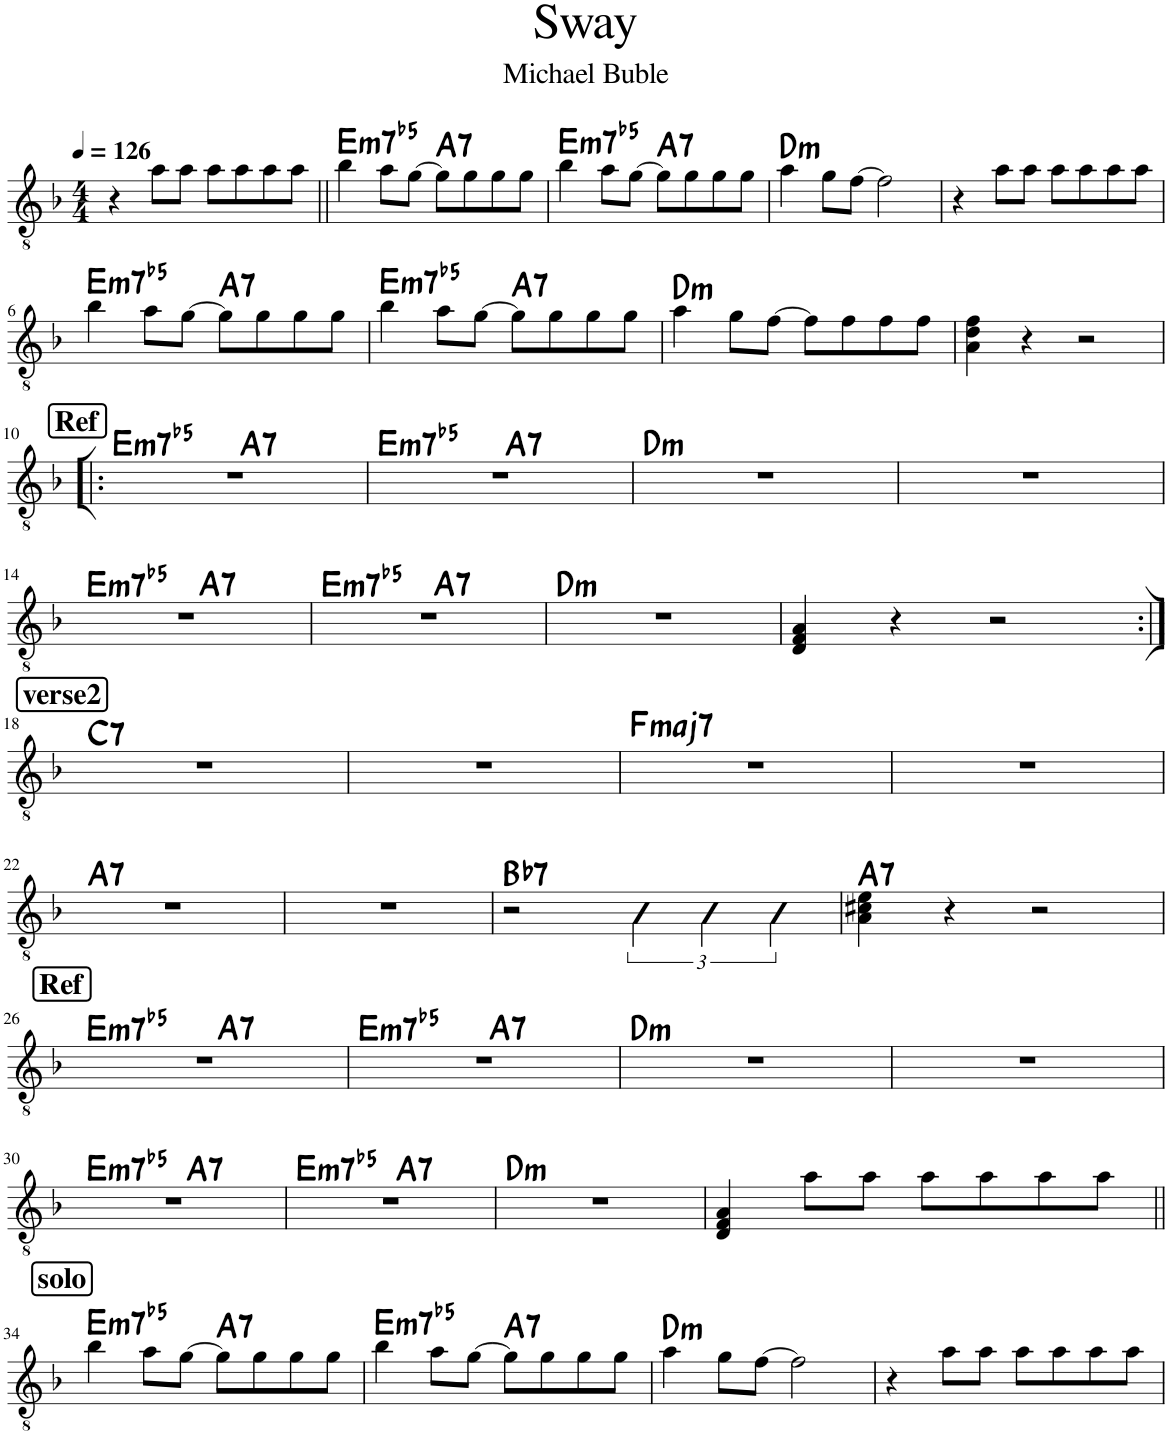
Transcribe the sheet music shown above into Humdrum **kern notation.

**kern	**harte
*part1	*part1
*staff1	*
*I"Classical Guitar	*
*I'Guit.	*
*clefGv2	*
*k[b-]	*
*M4/4	*
*MM126	*
=1	=1
4r	.
8a\L	.
8a\J	.
8a\L	.
8a\	.
8a\	.
8a\J	.
=2||	=2||
!	!LO:H:kt=m7b5
4b-\	E:hdim7
8a\L	.
[8g\J	.
!	!LO:H:kt=7
8g\L]	A:7
8g\	.
8g\	.
8g\J	.
=3	=3
!	!LO:H:kt=m7b5
4b-\	E:hdim7
8a\L	.
[8g\J	.
!	!LO:H:kt=7
8g\L]	A:7
8g\	.
8g\	.
8g\J	.
=4	=4
!	!LO:H:kt=m
4a\	D:min
8g\L	.
[8f\J	.
2f\]	.
=5	=5
4r	.
8a\L	.
8a\J	.
8a\L	.
8a\	.
8a\	.
8a\J	.
!!LO:LB:g=z
=6	=6
!	!LO:H:kt=m7b5
4b-\	E:hdim7
8a\L	.
[8g\J	.
!	!LO:H:kt=7
8g\L]	A:7
8g\	.
8g\	.
8g\J	.
=7	=7
!	!LO:H:kt=m7b5
4b-\	E:hdim7
8a\L	.
[8g\J	.
!	!LO:H:kt=7
8g\L]	A:7
8g\	.
8g\	.
8g\J	.
=8	=8
!	!LO:H:kt=m
4a\	D:min
8g\L	.
[8f\J	.
8f\L]	.
8f\	.
8f\	.
8f\J	.
=9	=9
4A\ 4d\ 4f\	.
4r	.
2r	.
!!LO:LB:g=z
!!LO:REH:place=s1:a:B:rj:fs=14:t=Ref
=10!|:	=10!|:
!	!LO:H:kt=m7b5
*^	*
1r	2ryy	E:hdim7
!	!	!LO:H:kt=7
.	2ryy	A:7
=11	=11	=11
!	!	!LO:H:kt=m7b5
1r	2ryy	E:hdim7
!	!	!LO:H:kt=7
.	2ryy	A:7
=12	=12	=12
!	!	!LO:H:kt=m
*v	*v	*
1r	D:min
=13	=13
1r	.
!!LO:LB:g=z
=14	=14
!	!LO:H:kt=m7b5
*^	*
1r	2ryy	E:hdim7
!	!	!LO:H:kt=7
.	2ryy	A:7
=15	=15	=15
!	!	!LO:H:kt=m7b5
1r	2ryy	E:hdim7
!	!	!LO:H:kt=7
.	2ryy	A:7
=16	=16	=16
!	!	!LO:H:kt=m
*v	*v	*
1r	D:min
=17	=17
4D/ 4F/ 4A/	.
4r	.
2r	.
!!LO:LB:g=z
!!LO:REH:place=s1:a:B:rj:fs=14:t=verse2
=18:|!	=18:|!
!	!LO:H:kt=7
1r	C:7
=19	=19
1r	.
=20	=20
!	!LO:H:kt=maj7
1r	F:maj7
=21	=21
1r	.
!!LO:LB:g=z
=22	=22
!	!LO:H:kt=7
1r	A:7
=23	=23
1r	.
=24	=24
!	!LO:H:kt=7
2r	Bb:7
6B-\	.
6B-\	.
6B-\	.
=25	=25
!	!LO:H:kt=7
4A\ 4c#X\ 4e\	A:7
4r	.
2r	.
!!LO:LB:g=z
!!LO:REH:place=s1:a:B:rj:fs=14:t=Ref
=26	=26
!	!LO:H:kt=m7b5
*^	*
1r	2ryy	E:hdim7
!	!	!LO:H:kt=7
.	2ryy	A:7
=27	=27	=27
!	!	!LO:H:kt=m7b5
1r	2ryy	E:hdim7
!	!	!LO:H:kt=7
.	2ryy	A:7
=28	=28	=28
!	!	!LO:H:kt=m
*v	*v	*
1r	D:min
=29	=29
1r	.
!!LO:LB:g=z
=30	=30
!	!LO:H:kt=m7b5
*^	*
1r	2ryy	E:hdim7
!	!	!LO:H:kt=7
.	2ryy	A:7
=31	=31	=31
!	!	!LO:H:kt=m7b5
1r	2ryy	E:hdim7
!	!	!LO:H:kt=7
.	2ryy	A:7
=32	=32	=32
!	!	!LO:H:kt=m
*v	*v	*
1r	D:min
=33	=33
4D/ 4F/ 4A/	.
8a\L	.
8a\J	.
8a\L	.
8a\	.
8a\	.
8a\J	.
!!LO:LB:g=z
!!LO:REH:place=s1:a:B:rj:fs=14:t=solo
=34||	=34||
!	!LO:H:kt=m7b5
4b-\	E:hdim7
8a\L	.
[8g\J	.
!	!LO:H:kt=7
8g\L]	A:7
8g\	.
8g\	.
8g\J	.
=35	=35
!	!LO:H:kt=m7b5
4b-\	E:hdim7
8a\L	.
[8g\J	.
!	!LO:H:kt=7
8g\L]	A:7
8g\	.
8g\	.
8g\J	.
=36	=36
!	!LO:H:kt=m
4a\	D:min
8g\L	.
[8f\J	.
2f\]	.
=37	=37
4r	.
8a\L	.
8a\J	.
8a\L	.
8a\	.
8a\	.
8a\J	.
=	=
*-	*-
